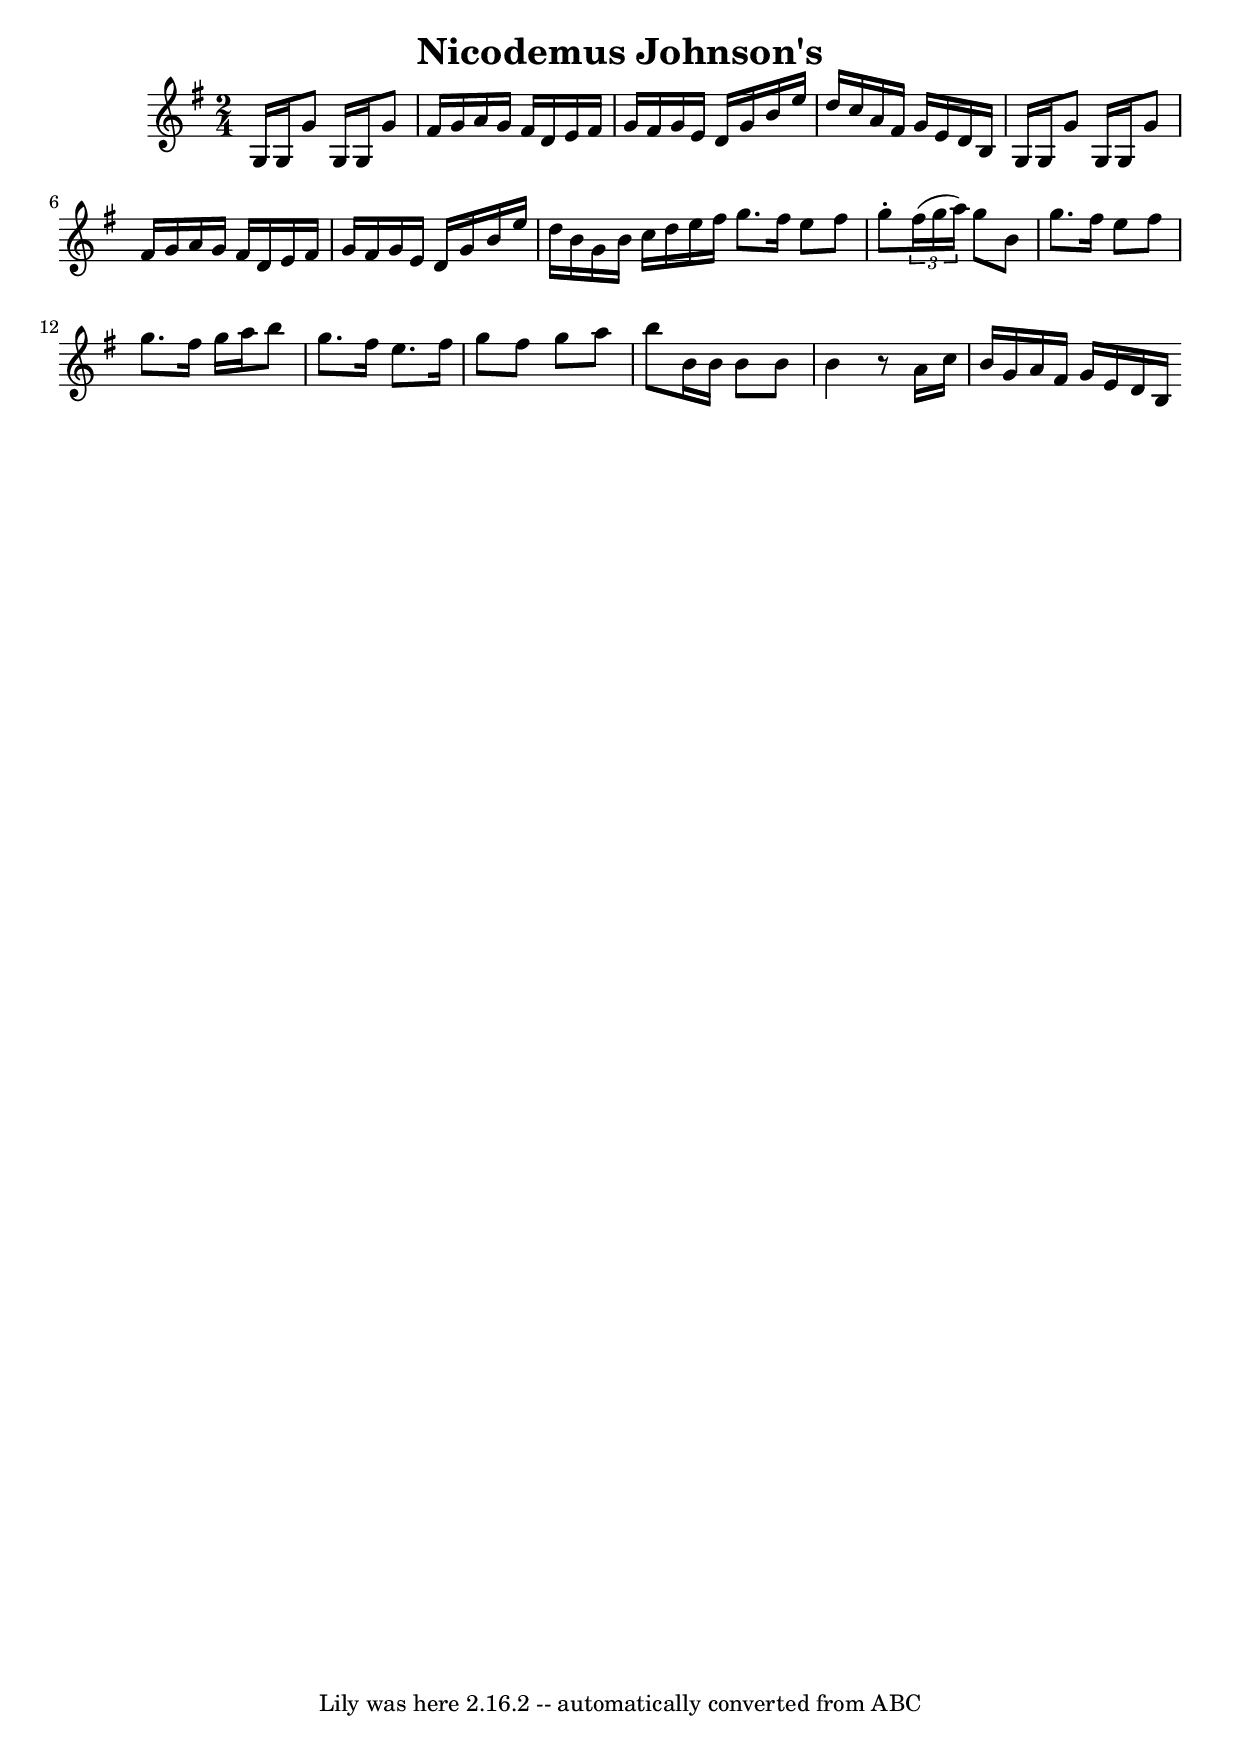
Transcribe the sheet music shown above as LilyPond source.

\version "2.16.2"
\include "Mammoth.ily"
\header {
  %% book = "Ryan's Mammoth Collection"
 crossRefNumber = "1"
 footnotes = "\\\\270"
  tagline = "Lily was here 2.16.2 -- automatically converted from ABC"
  title = "Nicodemus Johnson's"

}
voicedefault =  {


  \time 2/4 
  \key g \major g16 g16 g'8 g16 g16 g'8     |
 fs'16 g'16 a'16 g'16 fs'16 d'16 e'16 fs'16     |
 g'16 fs'16 g'16 e'16 d'16 g'16 b'16 e''16     |
 d''16 c''16 a'16 fs'16 g'16 e'16 d'16 b16     |
 g16 g16 g'8 g16 g16 g'8     |
 fs'16 g'16 a'16 g'16 fs'16 d'16 e'16 fs'16     |
 g'16 fs'16 g'16 e'16 d'16 g'16 b'16 e''16     |
 d''16 b'16 g'16 b'16 c''16 d''16 e''16 fs''16    \bar " |." g''8. fs''16 e''8 fs''8     |
 g''8-.   \times 2/3 { fs''16 (g''16    
			 a''16)  		       } g''8 b'8     |
 g''8. fs''16 e''8 fs''8     |
 g''8. fs''16 g''16 a''16 b''8    |
 g''8. fs''16 e''8. fs''16     |
 g''8 fs''8 g''8 a''8     |
 b''8 b'16 b'16 b'8 b'8    |
 b'4    r8 a'16 c''16     |
 b'16 g'16 a'16 fs'16 g'16 e'16 d'16 b16  \bar " |."   

}

\score{
  <<

    \context Staff="default"
    {
      \voicedefault 
      
    }

  >>
  \layout {
    
  }
  \midi {
  }

}
